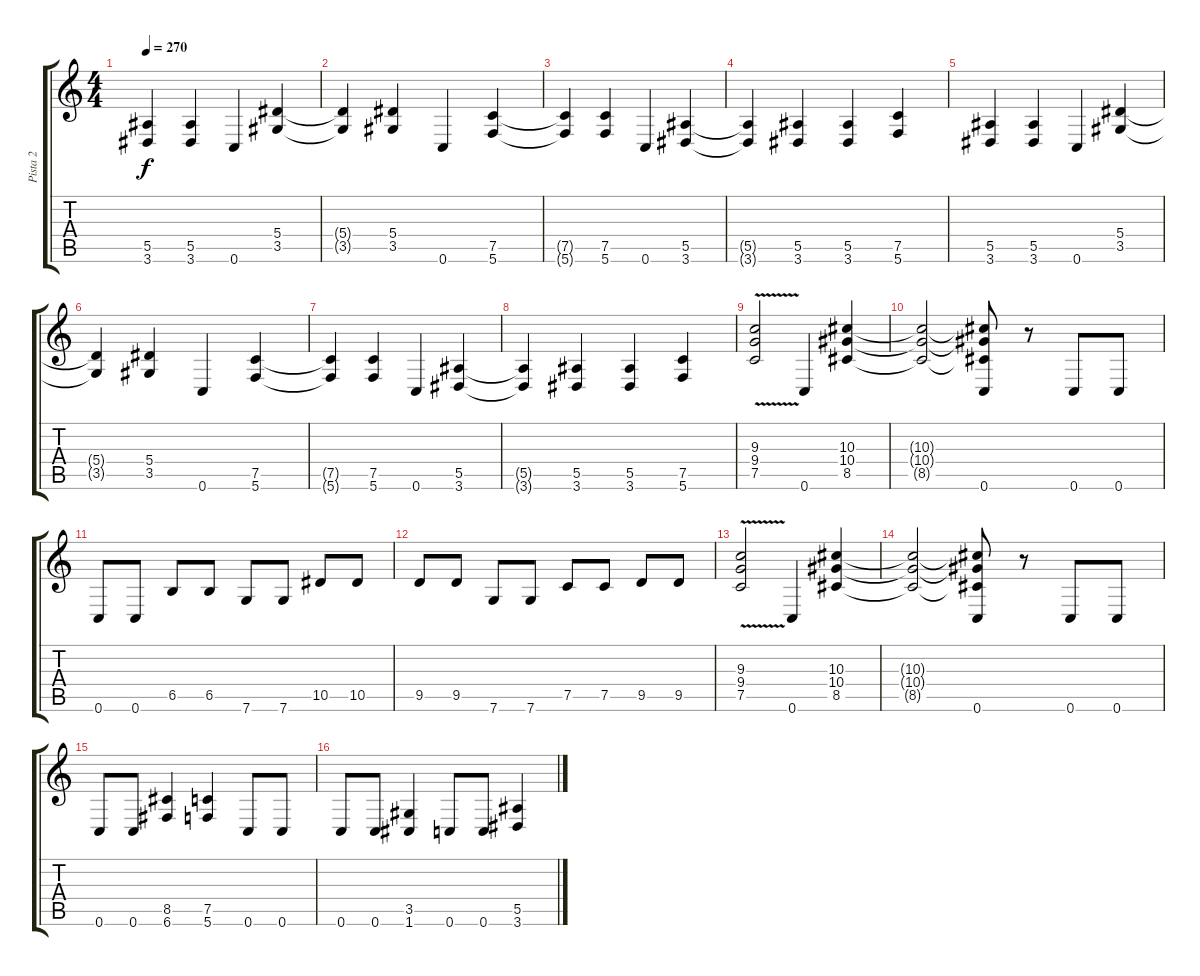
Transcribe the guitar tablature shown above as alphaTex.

\track ("Pista 2" "Pista 2") {instrument distortionguitar}
\staff {score tabs}
\tuning (C4 G3 Eb3 Bb2 F2 C2) {hide}
\ts (4 4)
\tempo 270
\clef g2
\ks c
(5.5 3.6).4{dy f} (5.5 3.6).4 0.6.4 (5.4 3.5).4 |
(5.4{t} 3.5{t}).4 (5.4 3.5).4 0.6.4 (7.5 5.6).4 |
(7.5{t} 5.6{t}).4 (7.5 5.6).4 0.6.4 (5.5 3.6).4 |
(5.5{t} 3.6{t}).4 (5.5 3.6).4 (5.5 3.6).4 (7.5 5.6).4 |
(5.5 3.6).4 (5.5 3.6).4 0.6.4 (5.4 3.5).4 |
(5.4{t} 3.5{t}).4 (5.4 3.5).4 0.6.4 (7.5 5.6).4 |
(7.5{t} 5.6{t}).4 (7.5 5.6).4 0.6.4 (5.5 3.6).4 |
(5.5{t} 3.6{t}).4 (5.5 3.6).4 (5.5 3.6).4 (7.5 5.6).4 |
(9.3{v} 9.4{v} 7.5{v}).2 0.6.4 (10.3 10.4 8.5).4 |
(10.3{t} 10.4{t} 8.5{t}).2 (10.3{t} 10.4{t} 8.5{t} 0.6).8 r.8 0.6.8 0.6.8 |
0.6.8 0.6.8 6.5.8 6.5.8 7.6.8 7.6.8 10.5.8 10.5.8 |
9.5.8 9.5.8 7.6.8 7.6.8 7.5.8 7.5.8 9.5.8 9.5.8 |
(9.3{v} 9.4{v} 7.5{v}).2 0.6.4 (10.3 10.4 8.5).4 |
(10.3{t} 10.4{t} 8.5{t}).2 (10.3{t} 10.4{t} 8.5{t} 0.6).8 r.8 0.6.8 0.6.8 |
0.6.8 0.6.8 (8.5 6.6).4 (7.5 5.6).4 0.6.8 0.6.8 |
0.6.8 0.6.8 (3.5 1.6).4 0.6.8 0.6.8 (5.5 3.6).4
